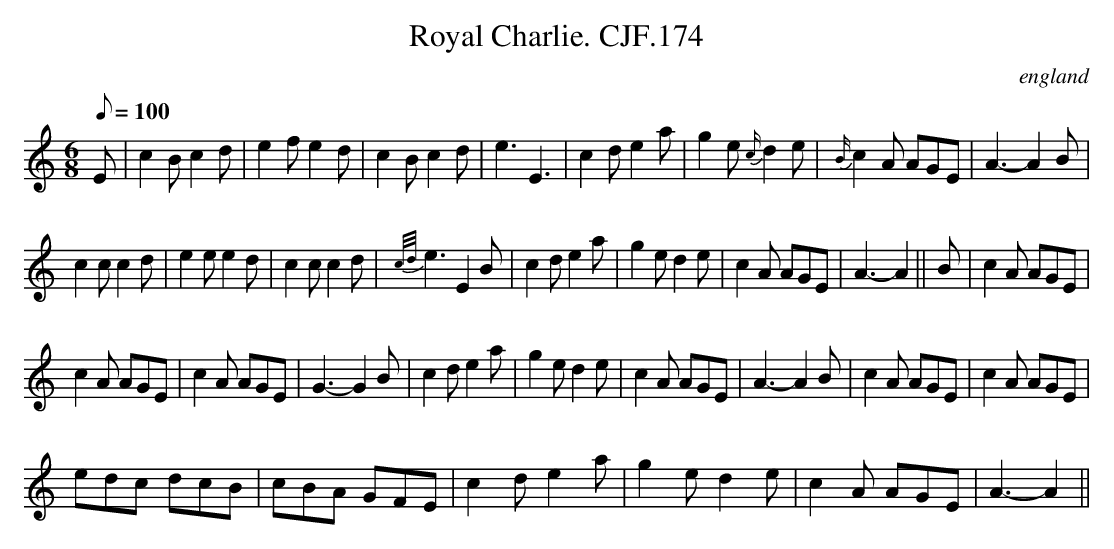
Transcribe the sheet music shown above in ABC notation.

X:1
T:Royal Charlie. CJF.174
O:england
M:6/8
L:1/8
Q:100
K:C
E|c2Bc2d|e2fe2d|c2Bc2d|e3E3|c2de2a|\
g2e{c/}d2e|{B/}c2A AGE|A3-A2B|
c2cc2d|e2ee2d|c2cc2d|{c/d/}e3E2B|c2de2a|\
g2ed2e|c2A AGE|A3-A2||B|c2A AGE|
c2A AGE|c2A AGE|G3-G2B|""c2de2a|g2ed2e|\
c2A AGE|A3-A2B|c2A AGE|c2A AGE|
edc dcB|cBA GFE|c2de2a|g2ed2e|c2A AGE|A3-A2||
